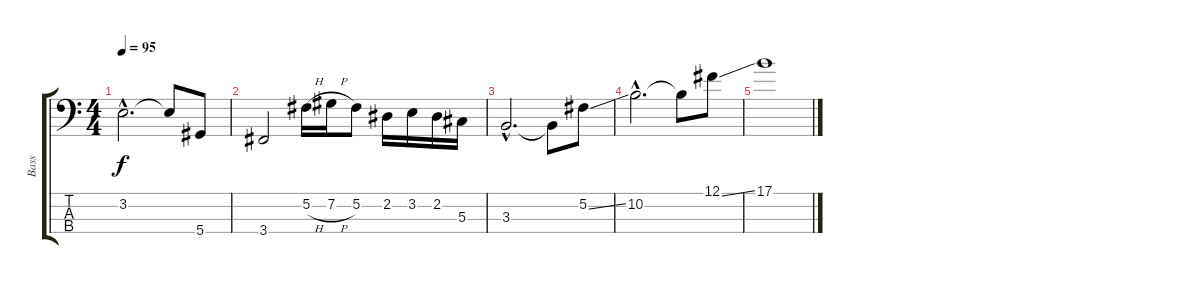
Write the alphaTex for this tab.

\track ("Bass" "Bass") {instrument electricbassfinger}
\staff {score tabs}
\tuning (Gb2 Db2 Ab1 Eb1) {hide}
\ts (4 4)
\tempo 95
\clef f4
\ks c
3.2{hac}.2{d dy f} 3.2{t}.8 5.4.8 |
3.4.2 5.2{h}.16 7.2{h}.16 5.2.8 2.2.16 3.2.16 2.2.16 5.3.16 |
3.3{hac}.2{d} 3.3{t}.8 5.2{ss}.8 |
10.2{hac}.2{d} 10.2{t}.8 12.1{ss}.8 |
17.1.1
